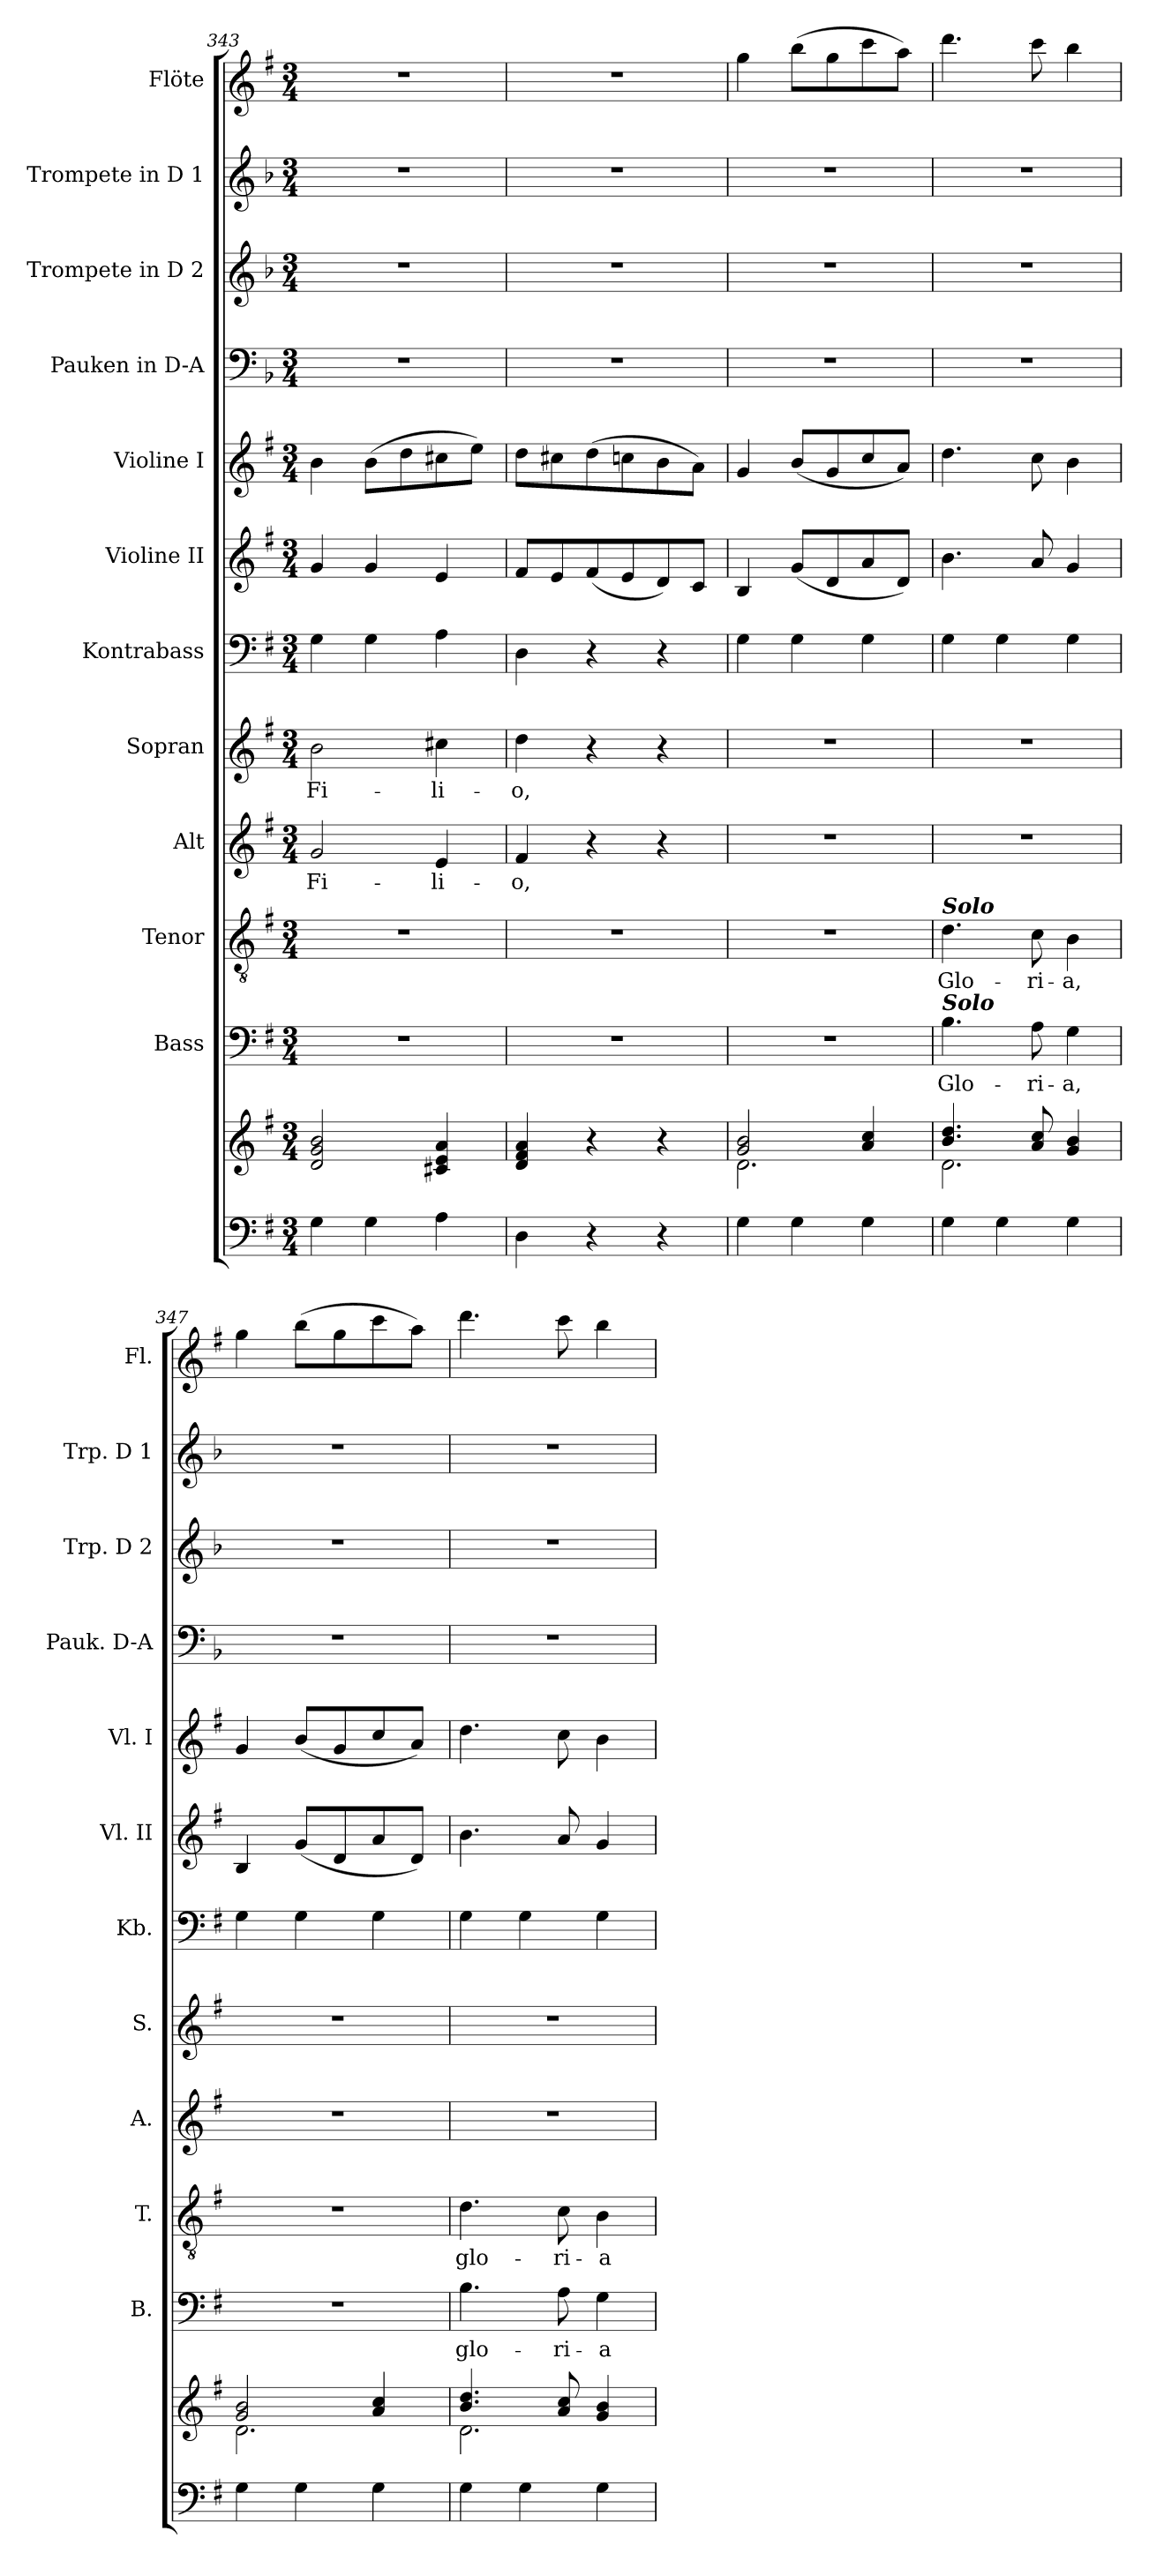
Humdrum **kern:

**kern	**kern	**kern	**text	**kern	**text	**kern	**text	**kern	**text	**kern	**kern	**kern	**kern	**kern	**kern	**kern
*part12	*part12	*part11	*part11	*part10	*part10	*part9	*part9	*part8	*part8	*part7	*part6	*part5	*part4	*part3	*part2	*part1
*staff13	*staff12	*staff11	*staff11	*staff10	*staff10	*staff9	*staff9	*staff8	*staff8	*staff7	*staff6	*staff5	*staff4	*staff3	*staff2	*staff1
*	*	*I"Bass	*	*I"Tenor	*	*I"Alt	*	*I"Sopran	*	*I"Kontrabass	*I"Violine II	*I"Violine I	*I"Pauken in D-A	*I"Trompete in D 2	*I"Trompete in D 1	*I"Flöte
*	*	*I'B.	*	*I'T.	*	*I'A.	*	*I'S.	*	*I'Kb.	*I'Vl. II	*I'Vl. I	*I'Pauk. D-A	*I'Trp. D 2	*I'Trp. D 1	*I'Fl.
!!LO:PB:g=z
*clefF4	*clefG2	*clefF4	*	*clefGv2	*	*clefG2	*	*clefG2	*	*clefF4	*clefG2	*clefG2	*clefF4	*clefG2	*clefG2	*clefG2
*	*	*	*	*	*	*	*	*	*	*ITrd7c12	*	*	*ITrd-1c-2	*ITrd-1c-2	*ITrd-1c-2	*
*k[f#]	*k[f#]	*k[f#]	*	*k[f#]	*	*k[f#]	*	*k[f#]	*	*k[f#]	*k[f#]	*k[f#]	*k[f#]	*k[f#]	*k[f#]	*k[f#]
*G:	*G:	*G:	*	*G:	*	*G:	*	*G:	*	*G:	*G:	*G:	*G:	*G:	*G:	*G:
*M3/4	*M3/4	*M3/4	*	*M3/4	*	*M3/4	*	*M3/4	*	*M3/4	*M3/4	*M3/4	*M3/4	*M3/4	*M3/4	*M3/4
=343	=343	=343	=343	=343	=343	=343	=343	=343	=343	=343	=343	=343	=343	=343	=343	=343
!	!	!	!	!	!	!	!LO:LY:b	!	!LO:LY:b	!	!	!	!	!	!	!
4G\	2d/ 2g/ 2b/	2.r	.	2.r	.	2g/	Fi-	2b\	Fi-	4GG\	4g/	4b\	2.r	2.r	2.r	2.r
4G\	.	.	.	.	.	.	.	.	.	4GG\	4g/	(>8b\L	.	.	.	.
.	.	.	.	.	.	.	.	.	.	.	.	8dd\	.	.	.	.
!	!	!	!	!	!	!	!LO:LY:b	!	!LO:LY:b	!	!	!	!	!	!	!
4A\	4c#X/ 4e/ 4a/	.	.	.	.	4e/	-li-	4cc#X\	-li-	4AA\	4e/	8cc#X\	.	.	.	.
.	.	.	.	.	.	.	.	.	.	.	.	8ee\J)	.	.	.	.
=344	=344	=344	=344	=344	=344	=344	=344	=344	=344	=344	=344	=344	=344	=344	=344	=344
!	!	!	!	!	!	!	!LO:LY:b	!	!LO:LY:b	!	!	!	!	!	!	!
4D\	4d/ 4f#/ 4a/	2.r	.	2.r	.	4f#/	-o,	4dd\	-o,	4DD\	8f#/L	8dd\L	2.r	2.r	2.r	2.r
.	.	.	.	.	.	.	.	.	.	.	8e/	8cc#X\	.	.	.	.
4r	4r	.	.	.	.	4r	.	4r	.	4r	(<8f#/	(>8dd\	.	.	.	.
.	.	.	.	.	.	.	.	.	.	.	8e/	8ccn\	.	.	.	.
4r	4r	.	.	.	.	4r	.	4r	.	4r	8d/)	8b\	.	.	.	.
.	.	.	.	.	.	.	.	.	.	.	8c/J	8a\J)	.	.	.	.
=345	=345	=345	=345	=345	=345	=345	=345	=345	=345	=345	=345	=345	=345	=345	=345	=345
*	*^	*	*	*	*	*	*	*	*	*	*	*	*	*	*	*
4G\	2g/ 2b/	2.d\	2.r	.	2.r	.	2.r	.	2.r	.	4GG\	4B/	4g/	2.r	2.r	2.r	4gg\
4G\	.	.	.	.	.	.	.	.	.	.	4GG\	(<8g/L	(<8b/L	.	.	.	(>8bb\L
.	.	.	.	.	.	.	.	.	.	.	.	8d/	8g/	.	.	.	8gg\
4G\	4a/ 4cc/	.	.	.	.	.	.	.	.	.	4GG\	8a/	8cc/	.	.	.	8ccc\
.	.	.	.	.	.	.	.	.	.	.	.	8d/J)	8a/J)	.	.	.	8aa\J)
=346	=346	=346	=346	=346	=346	=346	=346	=346	=346	=346	=346	=346	=346	=346	=346	=346	=346
!	!	!	!	!	!LO:TX:a:Bi:t=Solo	!	!	!	!	!	!	!	!	!	!	!	!
!	!	!	!LO:TX:a:Bi:t=Solo	!	!	!	!	!	!	!	!	!	!	!	!	!	!
!	!	!	!	!LO:LY:b	!	!LO:LY:b	!	!	!	!	!	!	!	!	!	!	!
4G\	4.b/ 4.dd/	2.d\	4.B\	Glo-	4.d\	Glo-	2.r	.	2.r	.	4GG\	4.b\	4.dd\	2.r	2.r	2.r	4.ddd\
4G\	.	.	.	.	.	.	.	.	.	.	4GG\	.	.	.	.	.	.
!	!	!	!	!LO:LY:b	!	!LO:LY:b	!	!	!	!	!	!	!	!	!	!	!
.	8a/ 8cc/	.	8A\	-ri-	8c\	-ri-	.	.	.	.	.	8a/	8cc\	.	.	.	8ccc\
!	!	!	!	!LO:LY:b	!	!LO:LY:b	!	!	!	!	!	!	!	!	!	!	!
4G\	4g/ 4b/	.	4G\	-a,	4B\	-a,	.	.	.	.	4GG\	4g/	4b\	.	.	.	4bb\
=347	=347	=347	=347	=347	=347	=347	=347	=347	=347	=347	=347	=347	=347	=347	=347	=347	=347
4G\	2g/ 2b/	2.d\	2.r	.	2.r	.	2.r	.	2.r	.	4GG\	4B/	4g/	2.r	2.r	2.r	4gg\
4G\	.	.	.	.	.	.	.	.	.	.	4GG\	(<8g/L	(<8b/L	.	.	.	(>8bb\L
.	.	.	.	.	.	.	.	.	.	.	.	8d/	8g/	.	.	.	8gg\
4G\	4a/ 4cc/	.	.	.	.	.	.	.	.	.	4GG\	8a/	8cc/	.	.	.	8ccc\
.	.	.	.	.	.	.	.	.	.	.	.	8d/J)	8a/J)	.	.	.	8aa\J)
=348	=348	=348	=348	=348	=348	=348	=348	=348	=348	=348	=348	=348	=348	=348	=348	=348	=348
!	!	!	!	!LO:LY:b	!	!LO:LY:b	!	!	!	!	!	!	!	!	!	!	!
4G\	4.b/ 4.dd/	2.d\	4.B\	glo-	4.d\	glo-	2.r	.	2.r	.	4GG\	4.b\	4.dd\	2.r	2.r	2.r	4.ddd\
4G\	.	.	.	.	.	.	.	.	.	.	4GG\	.	.	.	.	.	.
!	!	!	!	!LO:LY:b	!	!LO:LY:b	!	!	!	!	!	!	!	!	!	!	!
.	8a/ 8cc/	.	8A\	-ri-	8c\	-ri-	.	.	.	.	.	8a/	8cc\	.	.	.	8ccc\
!	!	!	!	!LO:LY:b	!	!LO:LY:b	!	!	!	!	!	!	!	!	!	!	!
4G\	4g/ 4b/	.	4G\	-a	4B\	-a	.	.	.	.	4GG\	4g/	4b\	.	.	.	4bb\
*	*v	*v	*	*	*	*	*	*	*	*	*	*	*	*	*	*	*
=	=	=	=	=	=	=	=	=	=	=	=	=	=	=	=	=
*-	*-	*-	*-	*-	*-	*-	*-	*-	*-	*-	*-	*-	*-	*-	*-	*-
